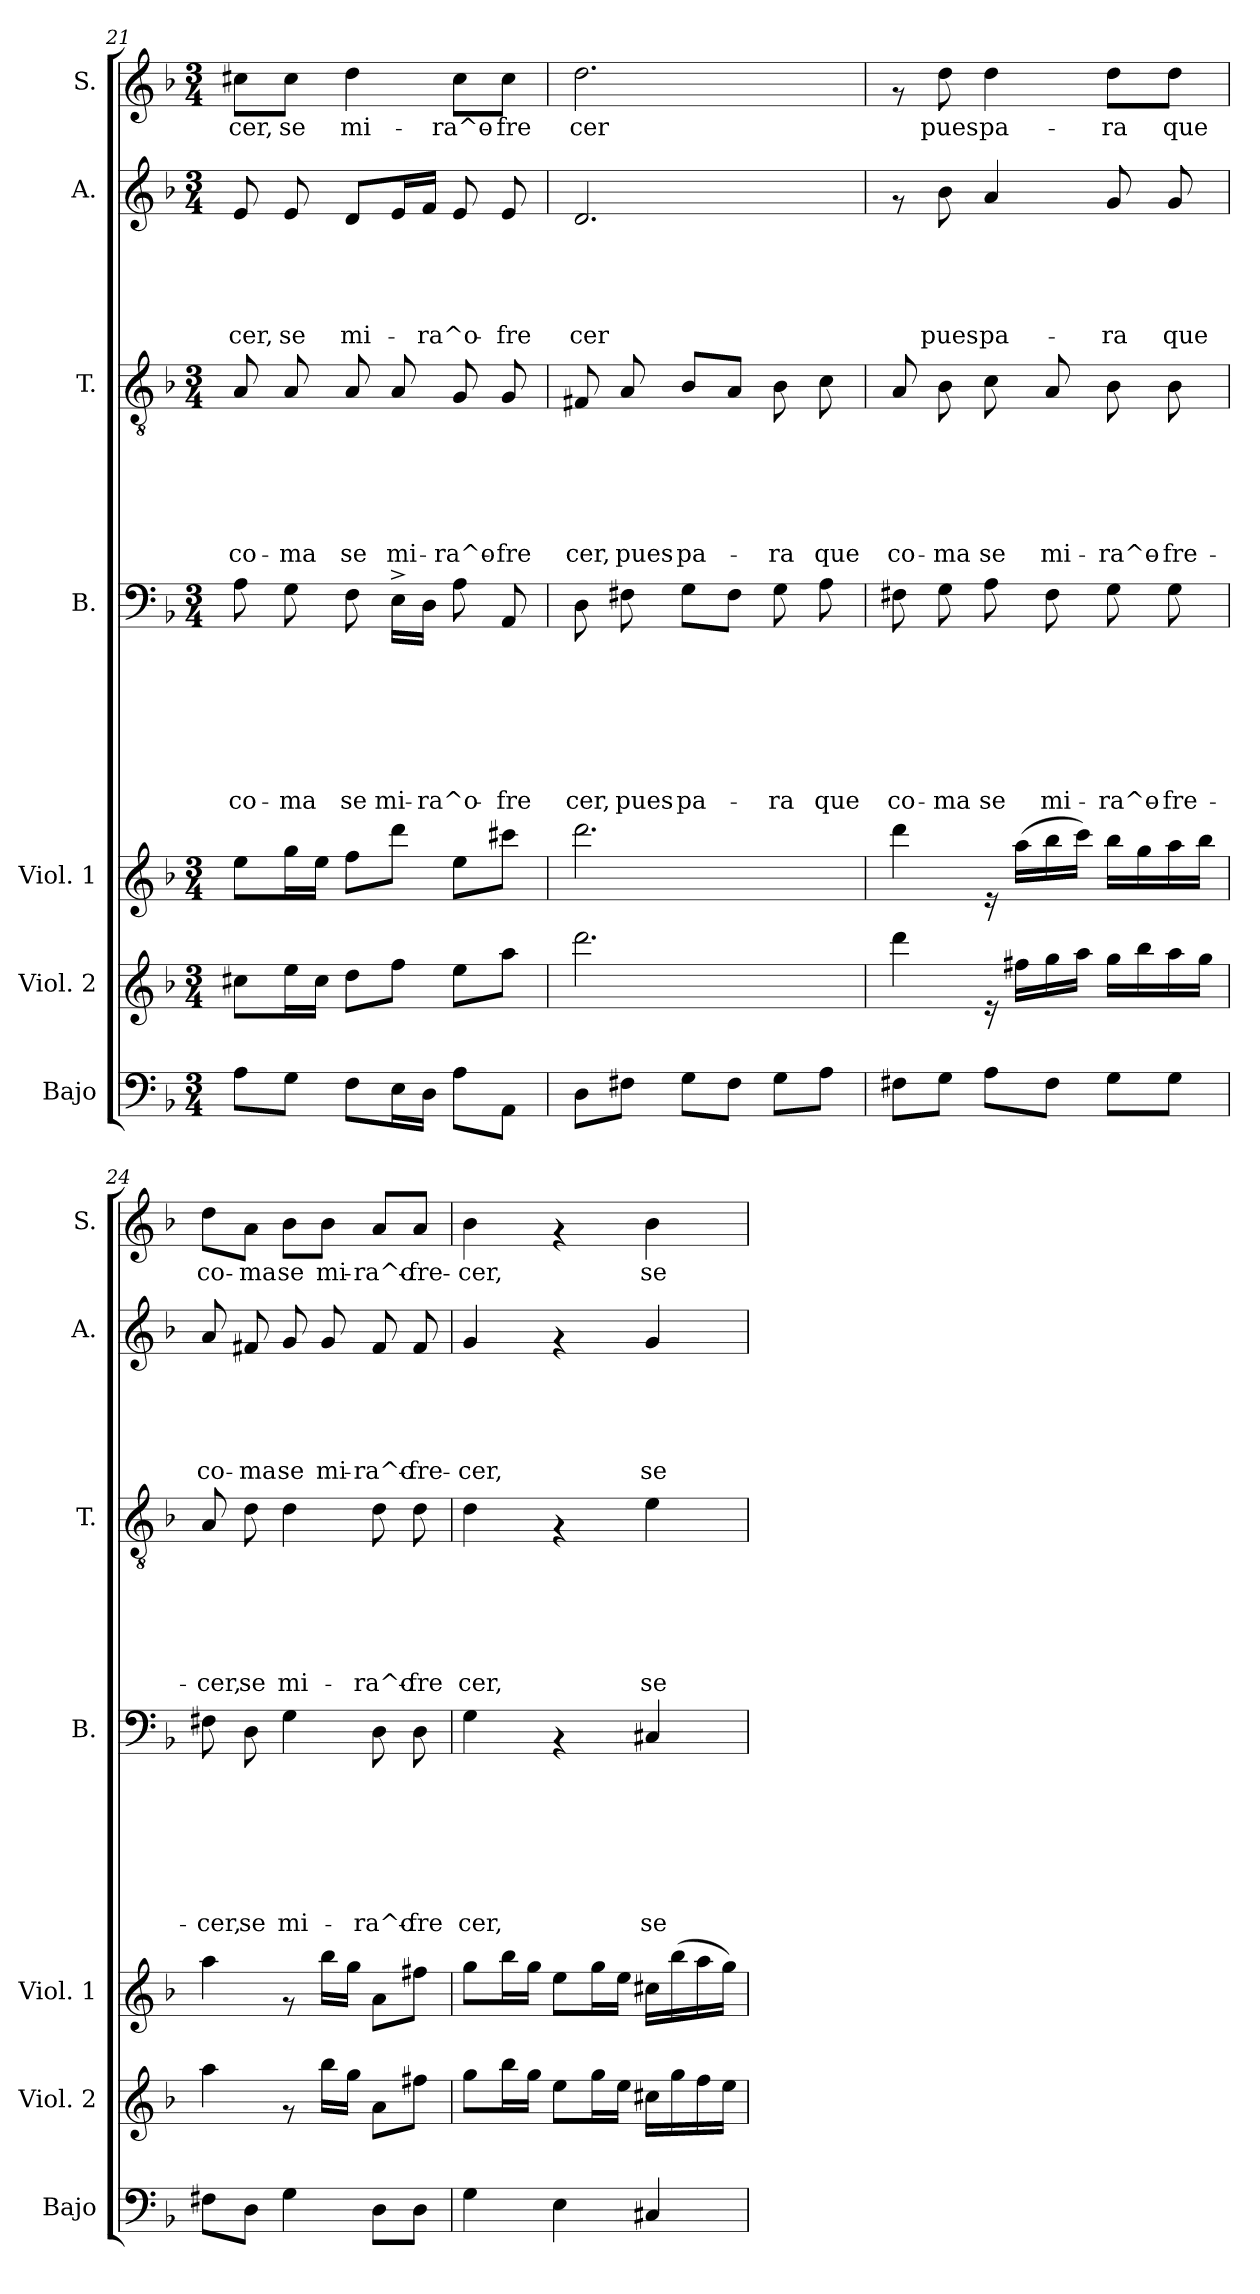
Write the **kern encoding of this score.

**kern	**kern	**kern	**kern	**text	**text	**text	**text	**text	**text	**text	**kern	**text	**text	**text	**text	**text	**text	**kern	**text	**text	**text	**text	**text	**kern	**text
*part7	*part6	*part5	*part4	*part4	*part4	*part4	*part4	*part4	*part4	*part4	*part3	*part3	*part3	*part3	*part3	*part3	*part3	*part2	*part2	*part2	*part2	*part2	*part2	*part1	*part1
*staff7	*staff6	*staff5	*staff4	*staff4	*staff4	*staff4	*staff4	*staff4	*staff4	*staff4	*staff3	*staff3	*staff3	*staff3	*staff3	*staff3	*staff3	*staff2	*staff2	*staff2	*staff2	*staff2	*staff2	*staff1	*staff1
*I"Bajo	*I"Viol. 2	*I"Viol. 1	*I"B.	*	*	*	*	*	*	*	*I"T.	*	*	*	*	*	*	*I"A.	*	*	*	*	*	*I"S.	*
*I'Bajo	*I'Viol. 2	*I'Viol. 1	*I'B.	*	*	*	*	*	*	*	*I'T.	*	*	*	*	*	*	*I'A.	*	*	*	*	*	*I'S.	*
*clefF4	*clefG2	*clefG2	*clefF4	*	*	*	*	*	*	*	*clefGv2	*	*	*	*	*	*	*clefG2	*	*	*	*	*	*clefG2	*
*ITrd7c12	*	*	*	*	*	*	*	*	*	*	*	*	*	*	*	*	*	*	*	*	*	*	*	*	*
*k[b-]	*k[b-]	*k[b-]	*k[b-]	*	*	*	*	*	*	*	*k[b-]	*	*	*	*	*	*	*k[b-]	*	*	*	*	*	*k[b-]	*
*F:	*F:	*F:	*F:	*	*	*	*	*	*	*	*F:	*	*	*	*	*	*	*F:	*	*	*	*	*	*F:	*
*M3/4	*M3/4	*M3/4	*M3/4	*	*	*	*	*	*	*	*M3/4	*	*	*	*	*	*	*M3/4	*	*	*	*	*	*M3/4	*
=21	=21	=21	=21	=21	=21	=21	=21	=21	=21	=21	=21	=21	=21	=21	=21	=21	=21	=21	=21	=21	=21	=21	=21	=21	=21
!	!	!	!	!	!	!	!	!	!	!LO:LY:b	!	!	!	!	!	!	!LO:LY:b	!	!	!	!	!	!LO:LY:b	!	!LO:LY:b
8AA\L	8cc#X\L	8ee\L	8A\	.	.	.	.	.	.	co-	8A/	.	.	.	.	.	co-	8e/	.	.	.	.	-cer,	8cc#X\L	-cer,
!	!	!	!	!	!	!	!	!	!	!LO:LY:b	!	!	!	!	!	!	!LO:LY:b	!	!	!	!	!	!LO:LY:b	!	!LO:LY:b
8GG\J	16ee\L	16gg\L	8G\	.	.	.	.	.	.	-ma	8A/	.	.	.	.	.	-ma	8e/	.	.	.	.	se	8cc#\J	se
.	16cc#\JJ	16ee\JJ	.	.	.	.	.	.	.	.	.	.	.	.	.	.	.	.	.	.	.	.	.	.	.
!	!	!	!	!	!	!	!	!	!	!LO:LY:b	!	!	!	!	!	!	!LO:LY:b	!	!	!	!	!	!LO:LY:b	!	!LO:LY:b
8FF\L	8dd\L	8ff\L	8F\	.	.	.	.	.	.	se	8A/	.	.	.	.	.	se	8d/L	.	.	.	.	mi-	4dd\	mi-
!	!	!	!	!	!	!	!	!	!	!LO:LY:b	!	!	!	!	!	!	!LO:LY:b	!	!	!	!	!	!	!	!
16EE\L	8ff\J	8ddd\J	16E^>\LL	.	.	.	.	.	.	mi-	8A/	.	.	.	.	.	mi-	16e/L	.	.	.	.	.	.	.
!	!	!	!	!	!	!	!	!	!	!LO:LY:b	!	!	!	!	!	!	!	!	!	!	!	!	!LO:LY:b	!	!
16DD\JJ	.	.	16D\JJ	.	.	.	.	.	.	-ra^o-	.	.	.	.	.	.	.	16f/JJ	.	.	.	.	-ra^o-	.	.
!	!	!	!	!	!	!	!	!	!	!	!	!	!	!	!	!	!LO:LY:b	!	!	!	!	!	!	!	!LO:LY:b
8AA\L	8ee\L	8ee\L	8A\	.	.	.	.	.	.	.	8G/	.	.	.	.	.	-ra^o-	8e/	.	.	.	.	.	8cc#\L	-ra^o-
!	!	!	!	!	!	!	!	!	!	!LO:LY:b	!	!	!	!	!	!	!LO:LY:b	!	!	!	!	!	!LO:LY:b	!	!LO:LY:b
8AAA\J	8aa\J	8ccc#X\J	8AA/	.	.	.	.	.	.	-fre	8G/	.	.	.	.	.	-fre	8e/	.	.	.	.	-fre	8cc#\J	-fre
=22	=22	=22	=22	=22	=22	=22	=22	=22	=22	=22	=22	=22	=22	=22	=22	=22	=22	=22	=22	=22	=22	=22	=22	=22	=22
!	!	!	!	!	!	!	!	!	!	!LO:LY:b	!	!	!	!	!	!	!LO:LY:b	!	!	!	!	!	!LO:LY:b	!	!LO:LY:b
8DD\L	2.ddd\	2.ddd\	8D\	.	.	.	.	.	.	cer,	8F#X/	.	.	.	.	.	cer,	2.d/	.	.	.	.	cer	2.dd\	cer
!	!	!	!	!	!	!	!	!	!	!LO:LY:b	!	!	!	!	!	!	!LO:LY:b	!	!	!	!	!	!	!	!
8FF#X\J	.	.	8F#X\	.	.	.	.	.	.	pues	8A/	.	.	.	.	.	pues	.	.	.	.	.	.	.	.
!	!	!	!	!	!	!	!	!	!	!LO:LY:b	!	!	!	!	!	!	!LO:LY:b	!	!	!	!	!	!	!	!
8GG\L	.	.	8G\L	.	.	.	.	.	.	pa-	8B-/L	.	.	.	.	.	pa-	.	.	.	.	.	.	.	.
8FF#\J	.	.	8F#\J	.	.	.	.	.	.	.	8A/J	.	.	.	.	.	.	.	.	.	.	.	.	.	.
!	!	!	!	!	!	!	!	!	!	!LO:LY:b	!	!	!	!	!	!	!LO:LY:b	!	!	!	!	!	!	!	!
8GG\L	.	.	8G\	.	.	.	.	.	.	-ra	8B-\	.	.	.	.	.	-ra	.	.	.	.	.	.	.	.
!	!	!	!	!	!	!	!	!	!	!LO:LY:b	!	!	!	!	!	!	!LO:LY:b	!	!	!	!	!	!	!	!
8AA\J	.	.	8A\	.	.	.	.	.	.	que	8c\	.	.	.	.	.	que	.	.	.	.	.	.	.	.
!!LO:LB:g=z
=23	=23	=23	=23	=23	=23	=23	=23	=23	=23	=23	=23	=23	=23	=23	=23	=23	=23	=23	=23	=23	=23	=23	=23	=23	=23
!	!	!	!	!	!	!	!	!	!	!LO:LY:b	!	!	!	!	!	!	!LO:LY:b	!	!	!	!	!	!	!	!
8FF#X\L	4ddd\	4ddd\	8F#X\	.	.	.	.	.	.	co-	8A/	.	.	.	.	.	co-	8rf	.	.	.	.	.	8rf	.
!	!	!	!	!	!	!	!	!	!	!LO:LY:b	!	!	!	!	!	!	!LO:LY:b	!	!	!	!	!	!LO:LY:b	!	!LO:LY:b
8GG\J	.	.	8G\	.	.	.	.	.	.	-ma	8B-\	.	.	.	.	.	-ma	8b-\	.	.	.	.	pues	8dd\	pues
!	!	!	!	!	!	!	!	!	!	!LO:LY:b	!	!	!	!	!	!	!LO:LY:b	!	!	!	!	!	!LO:LY:b	!	!LO:LY:b
8AA\L	16re	16re	8A\	.	.	.	.	.	.	se	8c\	.	.	.	.	.	se	4a/	.	.	.	.	pa-	4dd\	pa-
.	16ff#X\LL	(>16aa\LL	.	.	.	.	.	.	.	.	.	.	.	.	.	.	.	.	.	.	.	.	.	.	.
!	!	!	!	!	!	!	!	!	!	!LO:LY:b	!	!	!	!	!	!	!LO:LY:b	!	!	!	!	!	!	!	!
8FF#\J	16gg\	16bb-\	8F#\	.	.	.	.	.	.	mi-	8A/	.	.	.	.	.	mi-	.	.	.	.	.	.	.	.
.	16aa\JJ	16ccc\JJ)	.	.	.	.	.	.	.	.	.	.	.	.	.	.	.	.	.	.	.	.	.	.	.
!	!	!	!	!	!	!	!	!	!	!LO:LY:b	!	!	!	!	!	!	!LO:LY:b	!	!	!	!	!	!LO:LY:b	!	!LO:LY:b
8GG\L	16gg\LL	16bb-\LL	8G\	.	.	.	.	.	.	-ra^o-	8B-\	.	.	.	.	.	-ra^o-	8g/	.	.	.	.	-ra	8dd\L	-ra
.	16bb-\	16gg\	.	.	.	.	.	.	.	.	.	.	.	.	.	.	.	.	.	.	.	.	.	.	.
!	!	!	!	!	!	!	!	!	!	!LO:LY:b	!	!	!	!	!	!	!LO:LY:b	!	!	!	!	!	!LO:LY:b	!	!LO:LY:b
8GG\J	16aa\	16aa\	8G\	.	.	.	.	.	.	-fre-	8B-\	.	.	.	.	.	-fre-	8g/	.	.	.	.	que	8dd\J	que
.	16gg\JJ	16bb-\JJ	.	.	.	.	.	.	.	.	.	.	.	.	.	.	.	.	.	.	.	.	.	.	.
=24	=24	=24	=24	=24	=24	=24	=24	=24	=24	=24	=24	=24	=24	=24	=24	=24	=24	=24	=24	=24	=24	=24	=24	=24	=24
!	!	!	!	!	!	!	!	!	!	!LO:LY:b	!	!	!	!	!	!	!LO:LY:b	!	!	!	!	!	!LO:LY:b	!	!LO:LY:b
8FF#X\L	4aa\	4aa\	8F#X\	.	.	.	.	.	.	-cer,	8A/	.	.	.	.	.	-cer,	8a/	.	.	.	.	co-	8dd\L	co-
!	!	!	!	!	!	!	!	!	!	!LO:LY:b	!	!	!	!	!	!	!LO:LY:b	!	!	!	!	!	!LO:LY:b	!	!LO:LY:b
8DD\J	.	.	8D\	.	.	.	.	.	.	se	8d\	.	.	.	.	.	se	8f#X/	.	.	.	.	-ma	8a\J	-ma
!	!	!	!	!	!	!	!	!	!	!LO:LY:b	!	!	!	!	!	!	!LO:LY:b	!	!	!	!	!	!LO:LY:b	!	!LO:LY:b
4GG\	8rf	8rf	4G\	.	.	.	.	.	.	mi-	4d\	.	.	.	.	.	mi-	8g/	.	.	.	.	se	8b-\L	se
!	!	!	!	!	!	!	!	!	!	!	!	!	!	!	!	!	!	!	!	!	!	!	!LO:LY:b	!	!LO:LY:b
.	16bb-\LL	16bb-\LL	.	.	.	.	.	.	.	.	.	.	.	.	.	.	.	8g/	.	.	.	.	mi-	8b-\J	mi-
.	16gg\JJ	16gg\JJ	.	.	.	.	.	.	.	.	.	.	.	.	.	.	.	.	.	.	.	.	.	.	.
!	!	!	!	!	!	!	!	!	!	!LO:LY:b	!	!	!	!	!	!	!LO:LY:b	!	!	!	!	!	!LO:LY:b	!	!LO:LY:b
8DD\L	8a\L	8a\L	8D\	.	.	.	.	.	.	-ra^o-	8d\	.	.	.	.	.	-ra^o-	8f#/	.	.	.	.	-ra^o-	8a/L	-ra^o-
!	!	!	!	!	!	!	!	!	!	!LO:LY:b	!	!	!	!	!	!	!LO:LY:b	!	!	!	!	!	!LO:LY:b	!	!LO:LY:b
8DD\J	8ff#X\J	8ff#X\J	8D\	.	.	.	.	.	.	-fre	8d\	.	.	.	.	.	-fre	8f#/	.	.	.	.	-fre-	8a/J	-fre-
=25	=25	=25	=25	=25	=25	=25	=25	=25	=25	=25	=25	=25	=25	=25	=25	=25	=25	=25	=25	=25	=25	=25	=25	=25	=25
!	!	!	!	!	!	!	!	!	!	!LO:LY:b	!	!	!	!	!	!	!LO:LY:b	!	!	!	!	!	!LO:LY:b	!	!LO:LY:b
4GG\	8gg\L	8gg\L	4G\	.	.	.	.	.	.	cer,	4d\	.	.	.	.	.	cer,	4g/	.	.	.	.	-cer,	4b-\	-cer,
.	16bb-\L	16bb-\L	.	.	.	.	.	.	.	.	.	.	.	.	.	.	.	.	.	.	.	.	.	.	.
.	16gg\JJ	16gg\JJ	.	.	.	.	.	.	.	.	.	.	.	.	.	.	.	.	.	.	.	.	.	.	.
4EE\	8ee\L	8ee\L	4rAA	.	.	.	.	.	.	.	4rF	.	.	.	.	.	.	4rf	.	.	.	.	.	4rf	.
.	16gg\L	16gg\L	.	.	.	.	.	.	.	.	.	.	.	.	.	.	.	.	.	.	.	.	.	.	.
.	16ee\JJ	16ee\JJ	.	.	.	.	.	.	.	.	.	.	.	.	.	.	.	.	.	.	.	.	.	.	.
!	!	!	!	!	!	!	!	!	!	!LO:LY:b	!	!	!	!	!	!	!LO:LY:b	!	!	!	!	!	!LO:LY:b	!	!LO:LY:b
4CC#X/	16cc#X\LL	16cc#X\LL	4C#X/	.	.	.	.	.	.	se	4e\	.	.	.	.	.	se	4g/	.	.	.	.	se	4b-\	se
.	16gg\	(<16bb-\	.	.	.	.	.	.	.	.	.	.	.	.	.	.	.	.	.	.	.	.	.	.	.
.	16ff\	16aa\	.	.	.	.	.	.	.	.	.	.	.	.	.	.	.	.	.	.	.	.	.	.	.
.	16ee\JJ	16gg\JJ)	.	.	.	.	.	.	.	.	.	.	.	.	.	.	.	.	.	.	.	.	.	.	.
=	=	=	=	=	=	=	=	=	=	=	=	=	=	=	=	=	=	=	=	=	=	=	=	=	=
*-	*-	*-	*-	*-	*-	*-	*-	*-	*-	*-	*-	*-	*-	*-	*-	*-	*-	*-	*-	*-	*-	*-	*-	*-	*-
